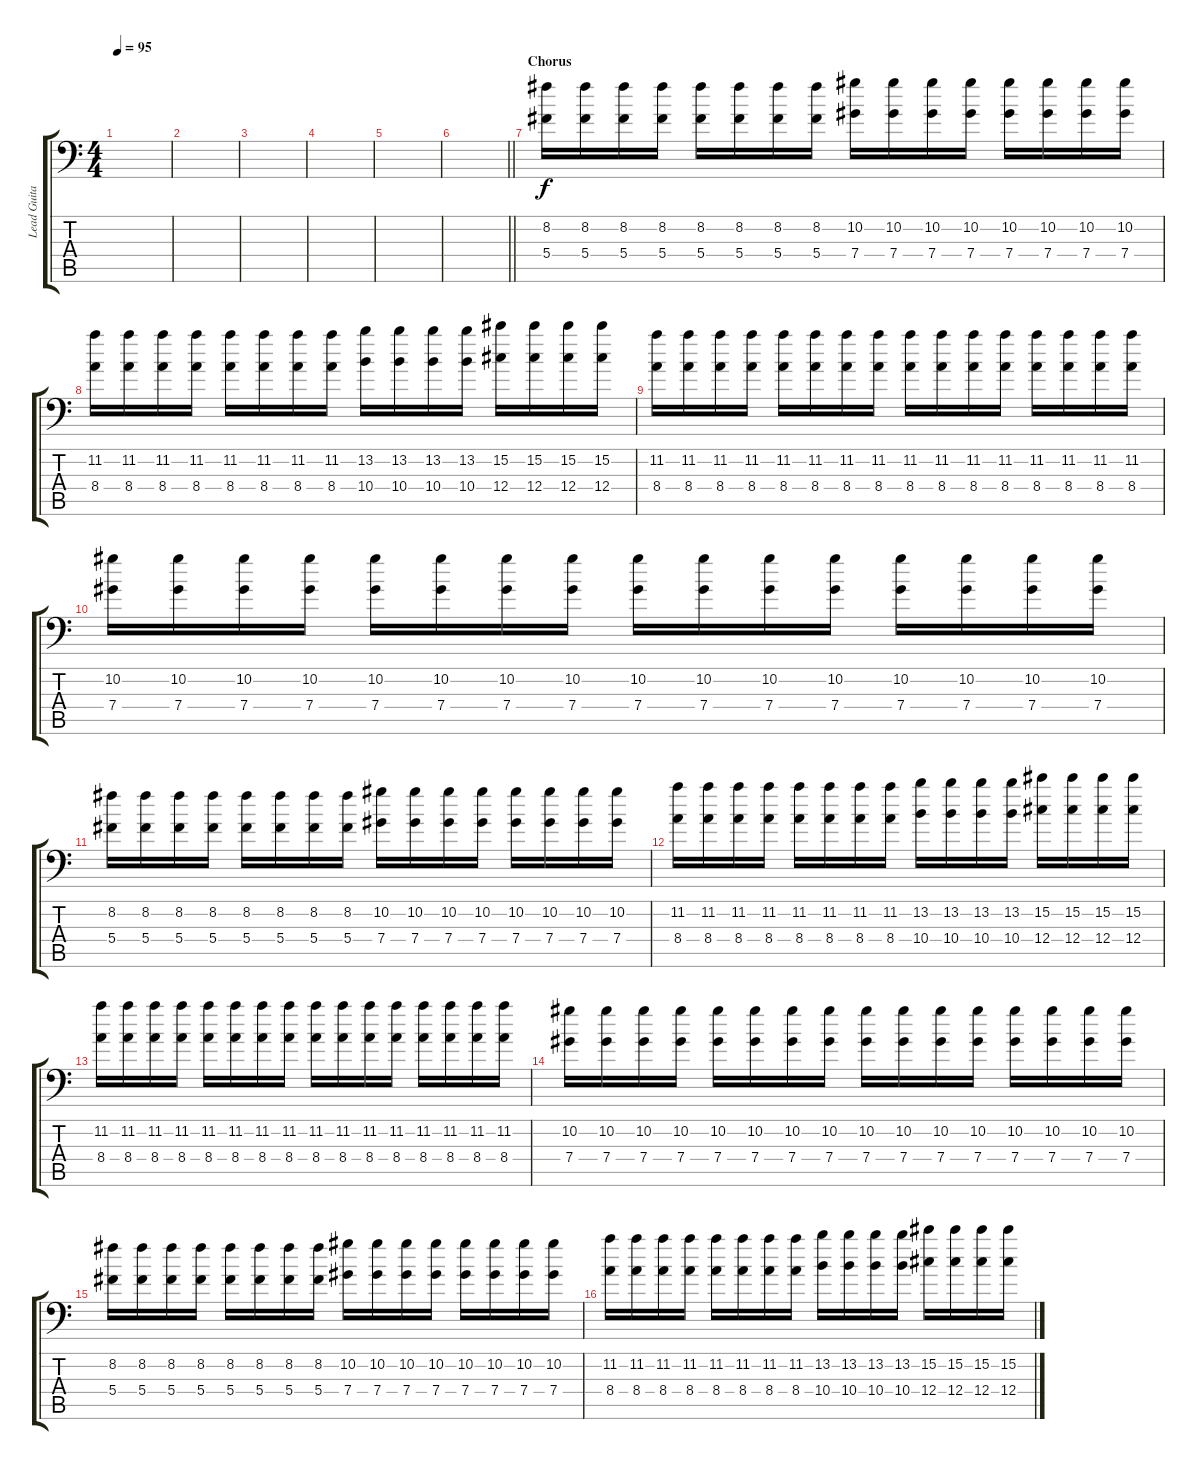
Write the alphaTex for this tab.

\track ("Lead Guitar" "Lead Guita") {instrument distortionguitar}
\staff {score tabs}
\tuning (Eb4 Bb3 Gb3 Db3 Ab2 Bb1) {hide}
\ts (4 4)
\tempo 95
\clef f4
\ks c
|
|
|
|
|
\barLineRight lightlight
|
\section ("" "Chorus")
(8.2 5.4).16{balance 8} (8.2 5.4).16 (8.2 5.4).16 (8.2 5.4).16 (8.2 5.4).16 (8.2 5.4).16 (8.2 5.4).16 (8.2 5.4).16 (10.2 7.4).16 (10.2 7.4).16 (10.2 7.4).16 (10.2 7.4).16 (10.2 7.4).16 (10.2 7.4).16 (10.2 7.4).16 (10.2 7.4).16 |
(11.2 8.4).16 (11.2 8.4).16 (11.2 8.4).16 (11.2 8.4).16 (11.2 8.4).16 (11.2 8.4).16 (11.2 8.4).16 (11.2 8.4).16 (13.2 10.4).16 (13.2 10.4).16 (13.2 10.4).16 (13.2 10.4).16 (15.2 12.4).16 (15.2 12.4).16 (15.2 12.4).16 (15.2 12.4).16 |
(11.2 8.4).16 (11.2 8.4).16 (11.2 8.4).16 (11.2 8.4).16 (11.2 8.4).16 (11.2 8.4).16 (11.2 8.4).16 (11.2 8.4).16 (11.2 8.4).16 (11.2 8.4).16 (11.2 8.4).16 (11.2 8.4).16 (11.2 8.4).16 (11.2 8.4).16 (11.2 8.4).16 (11.2 8.4).16 |
(10.2 7.4).16{volume 8} (10.2 7.4).16 (10.2 7.4).16 (10.2 7.4).16 (10.2 7.4).16 (10.2 7.4).16 (10.2 7.4).16 (10.2 7.4).16 (10.2 7.4).16 (10.2 7.4).16 (10.2 7.4).16 (10.2 7.4).16 (10.2 7.4).16 (10.2 7.4).16 (10.2 7.4).16 (10.2 7.4).16 |
(8.2 5.4).16{volume 9} (8.2 5.4).16 (8.2 5.4).16 (8.2 5.4).16 (8.2 5.4).16 (8.2 5.4).16 (8.2 5.4).16 (8.2 5.4).16 (10.2 7.4).16 (10.2 7.4).16 (10.2 7.4).16 (10.2 7.4).16 (10.2 7.4).16 (10.2 7.4).16 (10.2 7.4).16 (10.2 7.4).16 |
(11.2 8.4).16 (11.2 8.4).16 (11.2 8.4).16 (11.2 8.4).16 (11.2 8.4).16 (11.2 8.4).16 (11.2 8.4).16 (11.2 8.4).16 (13.2 10.4).16 (13.2 10.4).16 (13.2 10.4).16 (13.2 10.4).16 (15.2 12.4).16 (15.2 12.4).16 (15.2 12.4).16 (15.2 12.4).16 |
(11.2 8.4).16 (11.2 8.4).16 (11.2 8.4).16 (11.2 8.4).16 (11.2 8.4).16 (11.2 8.4).16 (11.2 8.4).16 (11.2 8.4).16 (11.2 8.4).16 (11.2 8.4).16 (11.2 8.4).16 (11.2 8.4).16 (11.2 8.4).16 (11.2 8.4).16 (11.2 8.4).16 (11.2 8.4).16 |
(10.2 7.4).16{volume 8} (10.2 7.4).16 (10.2 7.4).16 (10.2 7.4).16 (10.2 7.4).16 (10.2 7.4).16 (10.2 7.4).16 (10.2 7.4).16 (10.2 7.4).16 (10.2 7.4).16 (10.2 7.4).16 (10.2 7.4).16 (10.2 7.4).16 (10.2 7.4).16 (10.2 7.4).16 (10.2 7.4).16 |
(8.2 5.4).16{balance 8} (8.2 5.4).16 (8.2 5.4).16 (8.2 5.4).16 (8.2 5.4).16 (8.2 5.4).16 (8.2 5.4).16 (8.2 5.4).16 (10.2 7.4).16 (10.2 7.4).16 (10.2 7.4).16 (10.2 7.4).16 (10.2 7.4).16 (10.2 7.4).16 (10.2 7.4).16 (10.2 7.4).16 |
(11.2 8.4).16 (11.2 8.4).16 (11.2 8.4).16 (11.2 8.4).16 (11.2 8.4).16 (11.2 8.4).16 (11.2 8.4).16 (11.2 8.4).16 (13.2 10.4).16 (13.2 10.4).16 (13.2 10.4).16 (13.2 10.4).16 (15.2 12.4).16 (15.2 12.4).16 (15.2 12.4).16 (15.2 12.4).16
